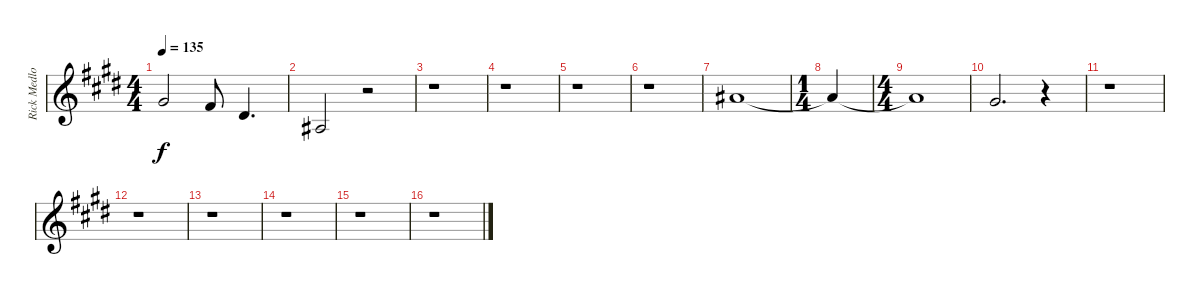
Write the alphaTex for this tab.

\track ("Rick Medlocke Vocals" "Rick Medlo") {instrument violin}
\staff {score}
\tuning (Eb4 Bb3 Gb3 Db3 Ab2 Eb2) {hide}
\ts (4 4)
\tempo 135
\clef g2
\ks e
5.1{t}.2{dy f} 8.2.8 5.2.4{d} |
4.3.2 r.2 |
r.1 |
r.1 |
r.1 |
r.1 |
7.1.1 |
\ts (1 4)
7.1{t}.4 |
\ts (4 4)
7.1{t}.1 |
5.1.2{d} r.4 |
r.1 |
r.1 |
r.1 |
r.1 |
r.1 |
r.1
